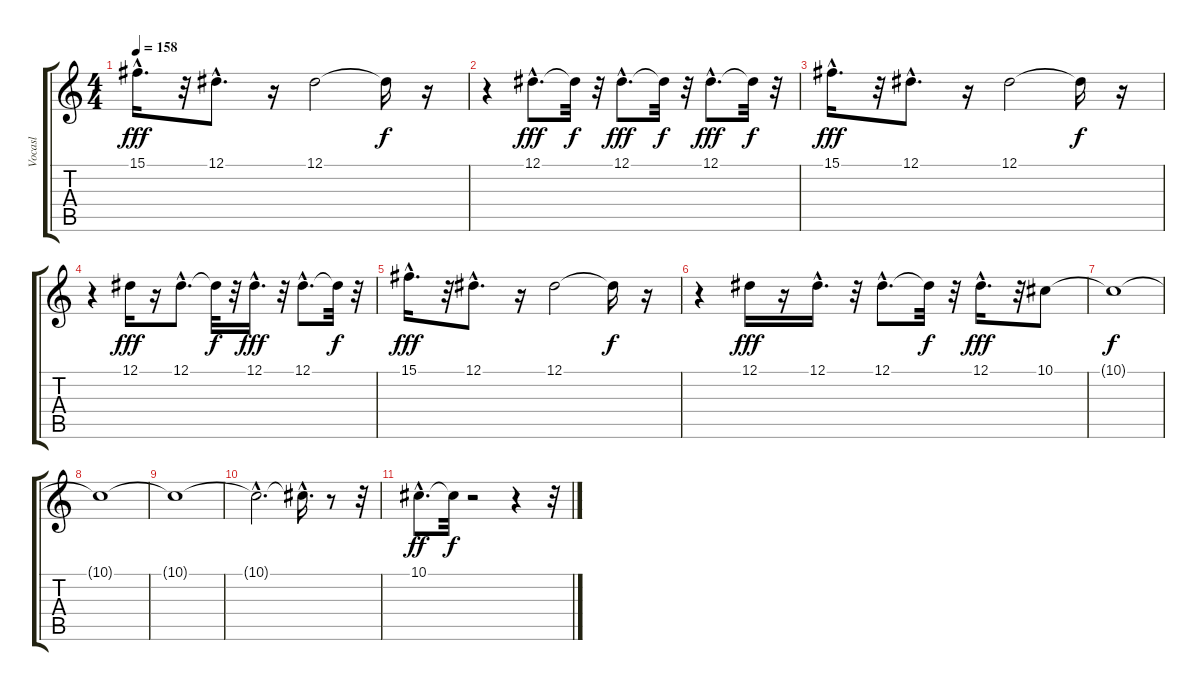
\track ("Vocasl" "Vocasl") {instrument tenorsax}
\staff {score tabs}
\tuning (Eb4 Bb3 Gb3 Db3 Ab2 Eb2) {hide}
\ts (4 4)
\tempo 158
\clef g2
\ks c
15.1{hac}.16{d dy fff} r.32 12.1{hac}.8{d} r.16 12.1.2 12.1{t}.16{dy f} r.16 |
r.4 12.1{hac}.8{d dy fff} 12.1{t}.32{dy f} r.32 12.1{hac}.8{d dy fff} 12.1{t}.32{dy f} r.32 12.1{hac}.8{d dy fff} 12.1{t}.32{dy f} r.32 |
15.1{hac}.16{d dy fff} r.32 12.1{hac}.8{d} r.16 12.1.2 12.1{t}.16{dy f} r.16 |
r.4 12.1.16{dy fff} r.16 12.1{hac}.8{d} 12.1{t}.32{dy f} r.32 12.1{hac}.16{d dy fff} r.32 12.1{hac}.8{d} 12.1{t}.32{dy f} r.32 |
15.1{hac}.16{d dy fff} r.32 12.1{hac}.8{d} r.16 12.1.2 12.1{t}.16{dy f} r.16 |
r.4 12.1.16{dy fff} r.16 12.1{hac}.16{d} r.32 12.1{hac}.8{d} 12.1{t}.32{dy f} r.32 12.1{hac}.16{d dy fff} r.32 10.1.8 |
10.1{t}.1{dy f} |
10.1{t}.1 |
10.1{t}.1 |
10.1{hac t}.2{d} 10.1{hac t}.16{d} r.8 r.32 |
10.1{hac}.8{d dy ff} 10.1{t}.32{dy f} r.2 r.4 r.32
